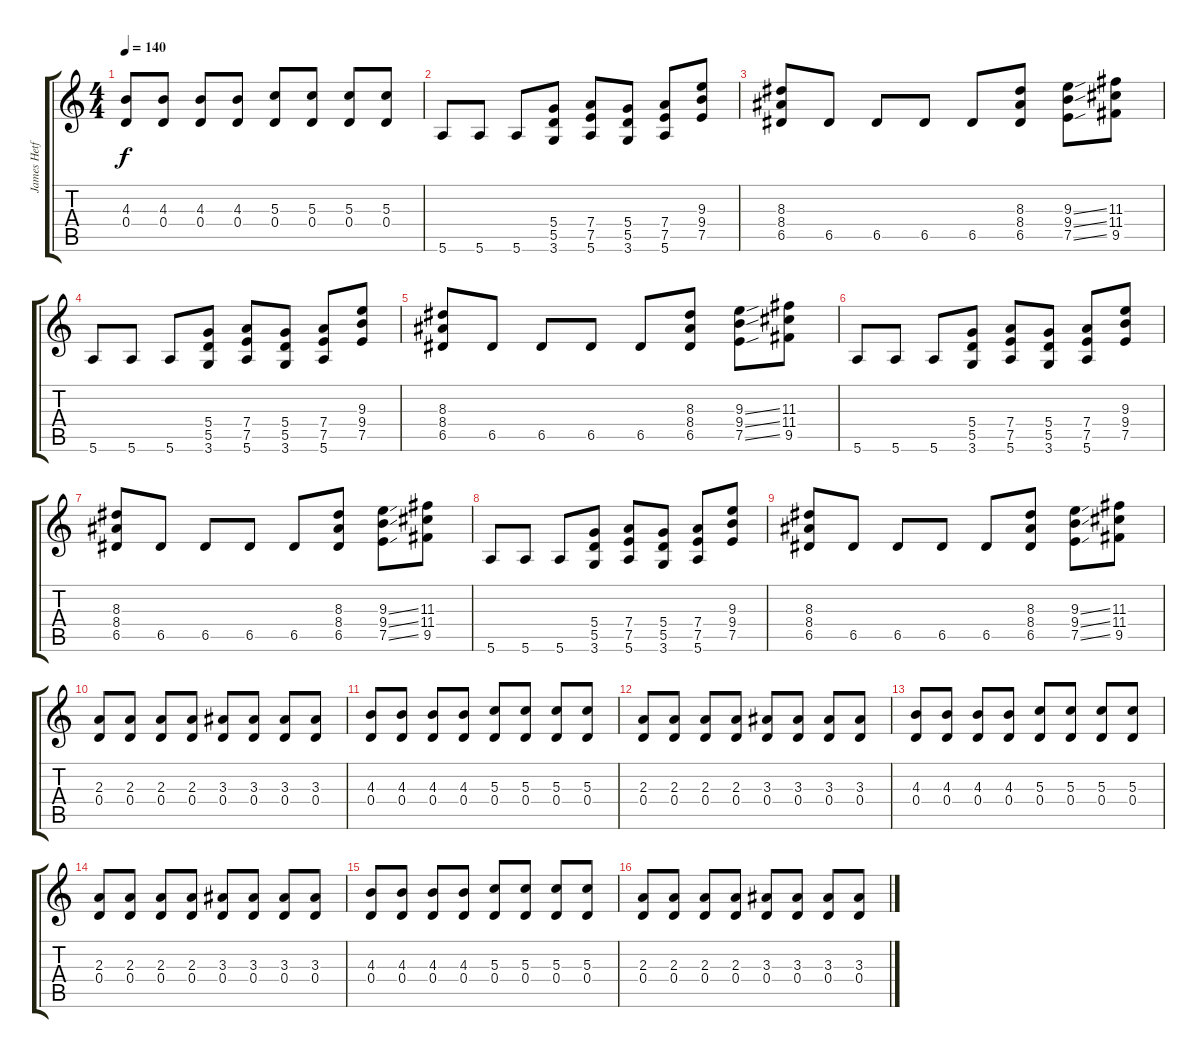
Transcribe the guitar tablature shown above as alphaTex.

\track ("James Hetfield (Guitar dist)" "James Hetf") {instrument distortionguitar}
\staff {score tabs}
\tuning (E4 B3 G3 D3 A2 E2) {hide}
\ts (4 4)
\tempo 140
\clef g2
\ks c
(4.3 0.4).8{dy f} (4.3 0.4).8 (4.3 0.4).8 (4.3 0.4).8 (5.3 0.4).8 (5.3 0.4).8 (5.3 0.4).8 (5.3 0.4).8 |
5.6.8 5.6.8 5.6.8 (5.4 5.5 3.6).8 (7.4 7.5 5.6).8 (5.4 5.5 3.6).8 (7.4 7.5 5.6).8 (9.3 9.4 7.5).8 |
(8.3 8.4 6.5).8 6.5.8 6.5.8 6.5.8 6.5.8 (8.3 8.4 6.5).8 (9.3{ss} 9.4{ss} 7.5{ss}).8 (11.3 11.4 9.5).8 |
5.6.8 5.6.8 5.6.8 (5.4 5.5 3.6).8 (7.4 7.5 5.6).8 (5.4 5.5 3.6).8 (7.4 7.5 5.6).8 (9.3 9.4 7.5).8 |
(8.3 8.4 6.5).8 6.5.8 6.5.8 6.5.8 6.5.8 (8.3 8.4 6.5).8 (9.3{ss} 9.4{ss} 7.5{ss}).8 (11.3 11.4 9.5).8 |
5.6.8 5.6.8 5.6.8 (5.4 5.5 3.6).8 (7.4 7.5 5.6).8 (5.4 5.5 3.6).8 (7.4 7.5 5.6).8 (9.3 9.4 7.5).8 |
(8.3 8.4 6.5).8 6.5.8 6.5.8 6.5.8 6.5.8 (8.3 8.4 6.5).8 (9.3{ss} 9.4{ss} 7.5{ss}).8 (11.3 11.4 9.5).8 |
5.6.8 5.6.8 5.6.8 (5.4 5.5 3.6).8 (7.4 7.5 5.6).8 (5.4 5.5 3.6).8 (7.4 7.5 5.6).8 (9.3 9.4 7.5).8 |
(8.3 8.4 6.5).8 6.5.8 6.5.8 6.5.8 6.5.8 (8.3 8.4 6.5).8 (9.3{ss} 9.4{ss} 7.5{ss}).8 (11.3 11.4 9.5).8 |
(2.3 0.4).8 (2.3 0.4).8 (2.3 0.4).8 (2.3 0.4).8 (3.3 0.4).8 (3.3 0.4).8 (3.3 0.4).8 (3.3 0.4).8 |
(4.3 0.4).8 (4.3 0.4).8 (4.3 0.4).8 (4.3 0.4).8 (5.3 0.4).8 (5.3 0.4).8 (5.3 0.4).8 (5.3 0.4).8 |
(2.3 0.4).8 (2.3 0.4).8 (2.3 0.4).8 (2.3 0.4).8 (3.3 0.4).8 (3.3 0.4).8 (3.3 0.4).8 (3.3 0.4).8 |
(4.3 0.4).8 (4.3 0.4).8 (4.3 0.4).8 (4.3 0.4).8 (5.3 0.4).8 (5.3 0.4).8 (5.3 0.4).8 (5.3 0.4).8 |
(2.3 0.4).8 (2.3 0.4).8 (2.3 0.4).8 (2.3 0.4).8 (3.3 0.4).8 (3.3 0.4).8 (3.3 0.4).8 (3.3 0.4).8 |
(4.3 0.4).8 (4.3 0.4).8 (4.3 0.4).8 (4.3 0.4).8 (5.3 0.4).8 (5.3 0.4).8 (5.3 0.4).8 (5.3 0.4).8 |
(2.3 0.4).8 (2.3 0.4).8 (2.3 0.4).8 (2.3 0.4).8 (3.3 0.4).8 (3.3 0.4).8 (3.3 0.4).8 (3.3 0.4).8
